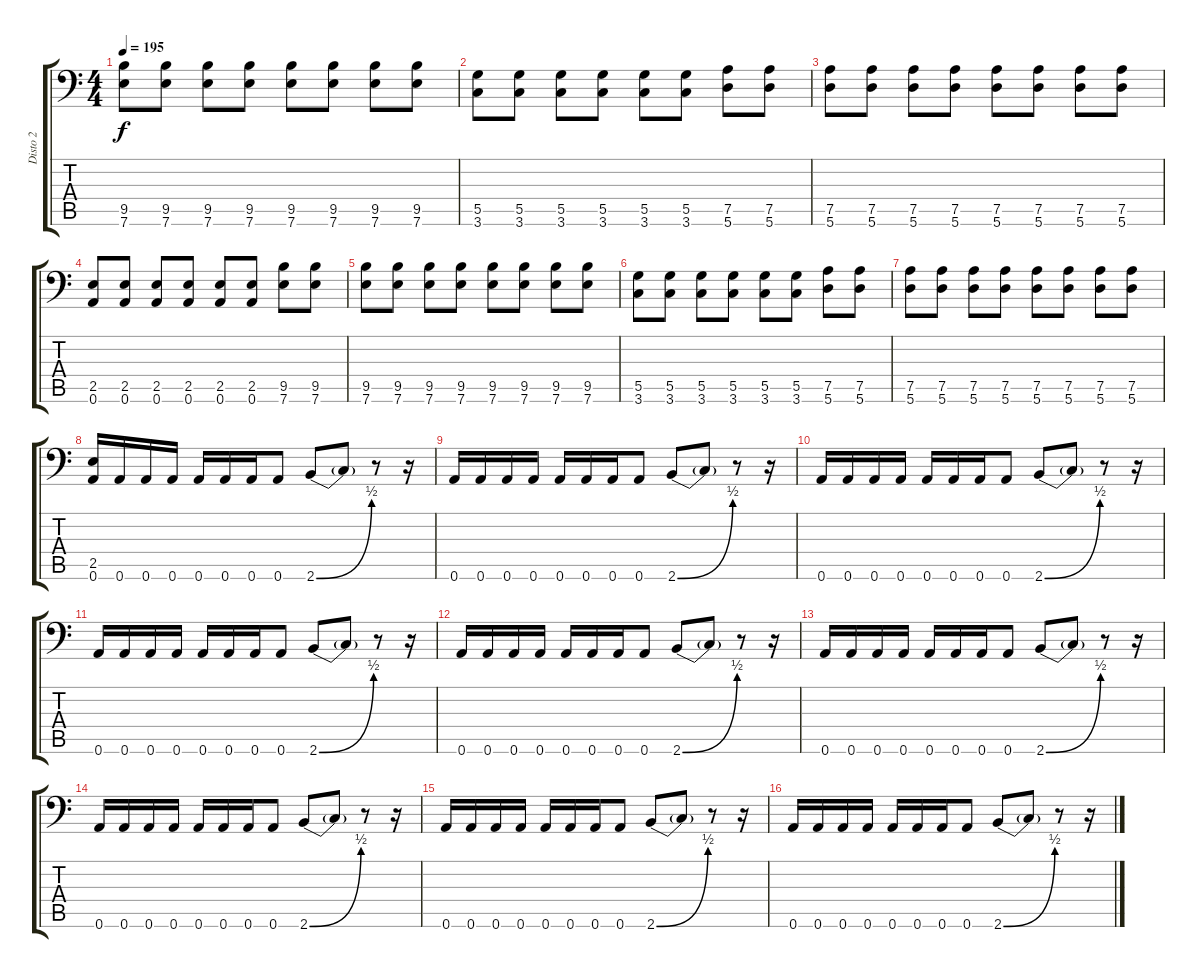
\track ("Disto 2" "Disto 2") {instrument distortionguitar}
\staff {score tabs}
\tuning (A3 E3 C3 G2 D2 A1) {hide}
\ts (4 4)
\tempo 195
\clef f4
\ks c
(9.5 7.6).8{dy f} (9.5 7.6).8 (9.5 7.6).8 (9.5 7.6).8 (9.5 7.6).8 (9.5 7.6).8 (9.5 7.6).8 (9.5 7.6).8 |
(5.5 3.6).8 (5.5 3.6).8 (5.5 3.6).8 (5.5 3.6).8 (5.5 3.6).8 (5.5 3.6).8 (7.5 5.6).8 (7.5 5.6).8 |
(7.5 5.6).8 (7.5 5.6).8 (7.5 5.6).8 (7.5 5.6).8 (7.5 5.6).8 (7.5 5.6).8 (7.5 5.6).8 (7.5 5.6).8 |
(2.5 0.6).8 (2.5 0.6).8 (2.5 0.6).8 (2.5 0.6).8 (2.5 0.6).8 (2.5 0.6).8 (9.5 7.6).8 (9.5 7.6).8 |
(9.5 7.6).8 (9.5 7.6).8 (9.5 7.6).8 (9.5 7.6).8 (9.5 7.6).8 (9.5 7.6).8 (9.5 7.6).8 (9.5 7.6).8 |
(5.5 3.6).8 (5.5 3.6).8 (5.5 3.6).8 (5.5 3.6).8 (5.5 3.6).8 (5.5 3.6).8 (7.5 5.6).8 (7.5 5.6).8 |
(7.5 5.6).8 (7.5 5.6).8 (7.5 5.6).8 (7.5 5.6).8 (7.5 5.6).8 (7.5 5.6).8 (7.5 5.6).8 (7.5 5.6).8 |
(2.5 0.6).16 0.6.16 0.6.16 0.6.16 0.6.16 0.6.16 0.6.16 0.6.8 2.6{be (bend 0 0 60 2)}.8 2.6{t}.8 r.8 r.16 |
0.6.16 0.6.16 0.6.16 0.6.16 0.6.16 0.6.16 0.6.16 0.6.8 2.6{be (bend 0 0 60 2)}.8 2.6{t}.8 r.8 r.16 |
0.6.16 0.6.16 0.6.16 0.6.16 0.6.16 0.6.16 0.6.16 0.6.8 2.6{be (bend 0 0 60 2)}.8 2.6{t}.8 r.8 r.16 |
0.6.16 0.6.16 0.6.16 0.6.16 0.6.16 0.6.16 0.6.16 0.6.8 2.6{be (bend 0 0 60 2)}.8 2.6{t}.8 r.8 r.16 |
0.6.16 0.6.16 0.6.16 0.6.16 0.6.16 0.6.16 0.6.16 0.6.8 2.6{be (bend 0 0 60 2)}.8 2.6{t}.8 r.8 r.16 |
0.6.16 0.6.16 0.6.16 0.6.16 0.6.16 0.6.16 0.6.16 0.6.8 2.6{be (bend 0 0 60 2)}.8 2.6{t}.8 r.8 r.16 |
0.6.16 0.6.16 0.6.16 0.6.16 0.6.16 0.6.16 0.6.16 0.6.8 2.6{be (bend 0 0 60 2)}.8 2.6{t}.8 r.8 r.16 |
0.6.16 0.6.16 0.6.16 0.6.16 0.6.16 0.6.16 0.6.16 0.6.8 2.6{be (bend 0 0 60 2)}.8 2.6{t}.8 r.8 r.16 |
0.6.16 0.6.16 0.6.16 0.6.16 0.6.16 0.6.16 0.6.16 0.6.8 2.6{be (bend 0 0 60 2)}.8 2.6{t}.8 r.8 r.16
